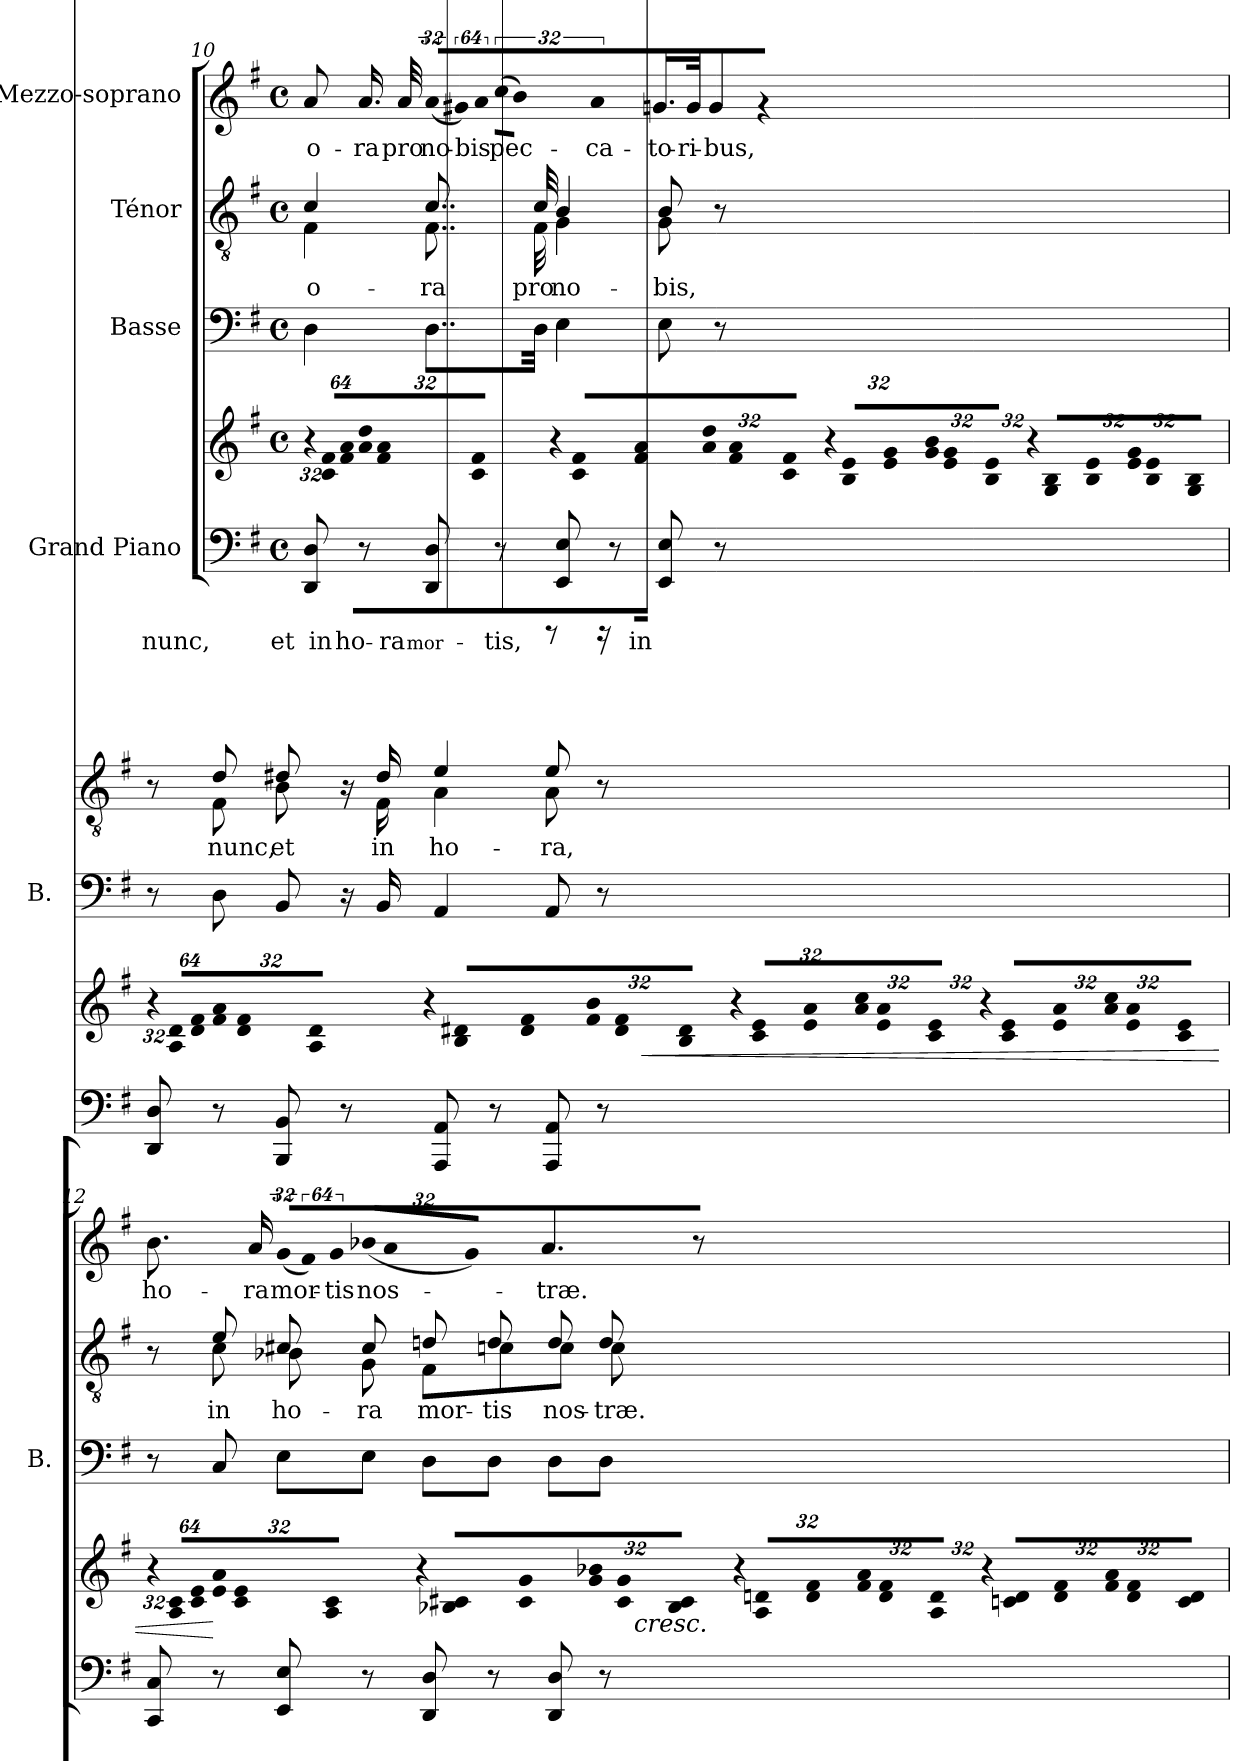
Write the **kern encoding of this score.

**kern	**kern	**dynam	**kern	**kern	**text	**kern	**text
*part4	*part4	*part4	*part3	*part2	*part2	*part1	*part1
*staff5	*staff4	*staff4/5	*staff3	*staff2	*staff2	*staff1	*staff1
*I"Grand Piano	*	*	*I"Basse	*I"Ténor	*	*I"Mezzo-soprano	*
*	*	*	*I'B.	*	*	*	*
*clefF4	*clefG2	*	*clefF4	*clefGv2	*	*clefG2	*
*	*	*	*	*ITrd7c12	*	*	*
*k[f#]	*k[f#]	*	*k[f#]	*k[f#]	*	*k[f#]	*
*G:	*G:	*	*G:	*G:	*	*G:	*
*M4/4	*M4/4	*	*M4/4	*M4/4	*	*M4/4	*
*met(c)	*met(c)	*	*met(c)	*met(c)	*	*met(c)	*
*	*Xbrackettup	*	*	*	*	*	*
=10	=10	=10	=10	=10	=10	=10	=10
!	!LO:N:vis=16	!	!	!	!	!	!
!	!	!	!	!	!LO:LY:b:color=#000000	!	!
*	*	*	*	*^	*	*	*
!	!	!	!	!	!	!	!	!LO:LY:b:color=#000000
8DDi/ 8Di	512%21r	.	4Di\	4Ci/	4FF#i\	o-	8ai/	o-
!	!LO:N:vis=16	!	!	!	!	!	!	!
.	1024%43ci/ 1024%43f#iLL	.	.	.	.	.	.	.
!	!LO:N:vis=16	!	!	!	!	!	!	!
.	1024%43f#i/ 1024%43ai	.	.	.	.	.	.	.
!	!LO:N:vis=16	!	!	!	!	!	!	!
!	!	!	!	!	!	!	!	!LO:LY:b:color=#000000
8r	512%21ai/ 512%21ddi	.	.	.	.	.	16.ai/	-ra
!	!LO:N:vis=16	!	!	!	!	!	!	!
.	1024%43f#i/ 1024%43ai	.	.	.	.	.	.	.
!	!LO:N:vis=16	!	!	!	!	!	!	!
.	1024%43ci/ 1024%43f#iJJ	.	.	.	.	.	.	.
!	!	!	!	!	!	!	!	!LO:LY:b:color=#000000
.	.	.	.	.	.	.	32ai/	pro
!	!LO:N:vis=16	!	!	!	!	!	!	!
!	!	!	!	!	!	!LO:LY:b:color=#000000	!LO:N:vis=16	!
!	!	!	!	!	!	!	!	!LO:LY:b:color=#000000
8DDi/ 8Di	512%21r	.	8..Di\L	8..Ci/	8..FF#i\	-ra	(512%21ai/LL	no-
!	!LO:N:vis=16	!	!	!	!	!	!LO:N:vis=16	!
.	1024%43ci/ 1024%43f#iLL	.	.	.	.	.	1024%43g#Xi/JJ)	.
!	!LO:N:vis=16	!	!	!	!	!	!LO:N:vis=16	!
!	!	!	!	!	!	!	!	!LO:LY:b:color=#000000
.	1024%43f#i/ 1024%43ai	.	.	.	.	.	1024%43ai/	-bis
!	!LO:N:vis=16	!	!	!	!	!	!LO:N:vis=16	!
!	!	!	!	!	!	!	!	!LO:LY:b:color=#000000
8r	512%21ai/ 512%21ddi	.	.	.	.	.	(512%21cci\LL	pec-
!	!LO:N:vis=16	!	!	!	!	!	!LO:N:vis=16	!
.	1024%43f#i/ 1024%43ai	.	.	.	.	.	1024%43bi\JJ)	.
!	!LO:N:vis=16	!	!	!	!	!	!LO:N:vis=16	!
!	!	!	!	!	!	!	!	!LO:LY:b:color=#000000
.	1024%43ci/ 1024%43f#iJJ	.	.	.	.	.	1024%43ai/	-ca-
!	!	!	!	!	!	!LO:LY:b:color=#000000	!	!
.	.	.	32Di\Jkk	32Ci/	32FF#i\	pro	.	.
!	!LO:N:vis=16	!	!	!	!	!	!	!
!	!	!	!	!	!	!LO:LY:b:color=#000000	!	!
!	!	!	!	!	!	!	!	!LO:LY:b:color=#000000
8EEi/ 8Ei	512%21r	.	4Ei\	4BBi/	4GGi\	no-	16.gni/	-to-
!	!LO:N:vis=16	!	!	!	!	!	!	!
.	1024%43Bi/ 1024%43eiLL	.	.	.	.	.	.	.
!	!LO:N:vis=16	!	!	!	!	!	!	!
.	1024%43ei/ 1024%43gi	.	.	.	.	.	.	.
!	!	!	!	!	!	!	!	!LO:LY:b:color=#000000
.	.	.	.	.	.	.	32gi/	-ri-
!	!LO:N:vis=16	!	!	!	!	!	!	!
!	!	!	!	!	!	!	!	!LO:LY:b:color=#000000
8r	512%21gi/ 512%21bi	.	.	.	.	.	8gi/	-bus,
!	!LO:N:vis=16	!	!	!	!	!	!	!
.	1024%43ei/ 1024%43gi	.	.	.	.	.	.	.
!	!LO:N:vis=16	!	!	!	!	!	!	!
.	1024%43Bi/ 1024%43eiJJ	.	.	.	.	.	.	.
!	!LO:N:vis=16	!	!	!	!	!	!	!
!	!	!	!	!	!	!LO:LY:b:color=#000000	!	!
8EEi/ 8Ei	512%21r	.	8Ei\	8BBi/	8GGi\	-bis,	4r	.
!	!LO:N:vis=16	!	!	!	!	!	!	!
.	1024%43Gi/ 1024%43BiLL	.	.	.	.	.	.	.
!	!LO:N:vis=16	!	!	!	!	!	!	!
.	1024%43Bi/ 1024%43ei	.	.	.	.	.	.	.
!	!LO:N:vis=16	!	!	!	!	!	!	!
8r	512%21ei/ 512%21gi	.	8r	8r	8ryy	.	.	.
!	!LO:N:vis=16	!	!	!	!	!	!	!
.	1024%43Bi/ 1024%43ei	.	.	.	.	.	.	.
!	!LO:N:vis=16	!	!	!	!	!	!	!
.	1024%43Gi/ 1024%43BiJJ	.	.	.	.	.	.	.
!!LO:LB:g=z
=11	=11	=11	=11	=11	=11	=11	=11	=11
!	!LO:N:vis=16	!	!	!	!	!	!	!
!	!	!	!	!	!	!	!	!LO:LY:b:color=#000000
8DDi/ 8Di	512%21r	.	8r	8r	8ryy	.	4ai/	nunc,
!	!LO:N:vis=16	!	!	!	!	!	!	!
.	1024%43Ai/ 1024%43diLL	.	.	.	.	.	.	.
!	!LO:N:vis=16	!	!	!	!	!	!	!
.	1024%43di/ 1024%43f#i	.	.	.	.	.	.	.
!	!LO:N:vis=16	!	!	!	!	!	!	!
!	!	!	!	!	!	!LO:LY:b:color=#000000	!	!
8r	512%21f#i/ 512%21ai	[	8Di\	8Di/	8FF#i\	nunc,	.	.
!	!LO:N:vis=16	!	!	!	!	!	!	!
.	1024%43di/ 1024%43f#i	.	.	.	.	.	.	.
!	!LO:N:vis=16	!	!	!	!	!	!	!
.	1024%43Ai/ 1024%43diJJ	.	.	.	.	.	.	.
!	!LO:N:vis=16	!	!	!	!	!	!	!
!	!	!	!	!	!	!LO:LY:b:color=#000000	!	!
!	!	!	!	!	!	!	!	!LO:LY:b:color=#000000
8BBBi/ 8BBi	512%21r	]	8BBi/	8D#Xi/	8BBi\	et	16.bi\	et
!	!LO:N:vis=16	!	!	!	!	!	!	!
.	1024%43Bi/ 1024%43d#XiLL	.	.	.	.	.	.	.
!	!LO:N:vis=16	!	!	!	!	!	!	!
.	1024%43d#i/ 1024%43f#i	.	.	.	.	.	.	.
!	!	!	!	!	!	!	!	!LO:LY:b:color=#000000
.	.	.	.	.	.	.	32bi\	in
!	!LO:N:vis=16	!	!	!	!	!	!LO:N:vis=16	!
!	!	!	!	!	!	!	!	!LO:LY:b:color=#000000
8r	512%21f#i/ 512%21bi	.	16r	16r	16ryy	.	(512%21bmi/LL	ho-
!	!LO:N:vis=16	!	!	!	!	!	!LO:N:vis=16	!
.	1024%43d#i/ 1024%43f#i	.	.	.	.	.	1024%43ai/JJ)	.
!	!	!	!	!	!	!LO:LY:b:color=#000000	!	!
.	.	.	16BBi/	16D#i/	16FF#i\	in	.	.
!	!LO:N:vis=16	!	!	!	!	!	!LO:N:vis=16	!
!	!	!	!	!	!	!	!	!LO:LY:b:color=#000000
.	1024%43Bi/ 1024%43d#iJJ	.	.	.	.	.	1024%43bi\	-ra
!	!	!	!	!	!	!	!	!LO:LY:b:color=#000000
.	.	.	.	.	.	.	(8qddi/	mor-
!	!LO:N:vis=16	!	!	!	!	!	!	!
!	!	!	!	!	!	!LO:LY:b:color=#000000	!	!
8AAAi/ 8AAi	512%21r	.	4AAi/	4Ei/	4AAi\	ho-	8cci\)	.
!	!LO:N:vis=16	!	!	!	!	!	!	!
.	1024%43ci/ 1024%43eiLL	.	.	.	.	.	.	.
!	!LO:N:vis=16	!	!	!	!	!	!	!
.	1024%43ei/ 1024%43ai	.	.	.	.	.	.	.
!	!LO:N:vis=16	!	!	!	!	!	!	!
!	!	!	!	!	!	!	!	!LO:LY:b:color=#000000
8r	512%21ai/ 512%21cci	.	.	.	.	.	8cci\	-tis,
!	!LO:N:vis=16	!	!	!	!	!	!	!
.	1024%43ei/ 1024%43ai	.	.	.	.	.	.	.
!	!LO:N:vis=16	!	!	!	!	!	!	!
.	1024%43ci/ 1024%43eiJJ	.	.	.	.	.	.	.
!	!LO:N:vis=16	!	!	!	!	!	!	!
!	!	!	!	!	!	!LO:LY:b:color=#000000	!	!
8AAAi/ 8AAi	512%21r	.	8AAi/	8Ei/	8AAi\	-ra,	8r	.
!	!LO:N:vis=16	!	!	!	!	!	!	!
.	1024%43ci/ 1024%43eiLL	.	.	.	.	.	.	.
!	!LO:N:vis=16	!	!	!	!	!	!	!
.	1024%43ei/ 1024%43ai	.	.	.	.	.	.	.
!	!LO:N:vis=16	!	!	!	!	!	!	!
8r	512%21ai/ 512%21cci	.	8r	8r	8ryy	.	16r	.
!	!LO:N:vis=16	!	!	!	!	!	!	!
.	1024%43ei/ 1024%43ai	.	.	.	.	.	.	.
!	!	!	!	!	!	!	!	!LO:LY:b:color=#000000
.	.	.	.	.	.	.	16ei/	in
!	!LO:N:vis=16	!LO:HP:b	!	!	!	!	!	!
!	!	!LO:HP:n=1:b	!	!	!	!	!	!
.	1024%43ci/ 1024%43eiJJ	< >	.	.	.	.	.	.
=12	=12	=12	=12	=12	=12	=12	=12	=12
!	!LO:N:vis=16	!	!	!	!	!	!	!
!	!	!	!	!	!	!	!	!LO:LY:b:color=#000000
8CCi/ 8Ci	512%21r	.	8r	8r	8ryy	.	8.bi\	ho-
!	!LO:N:vis=16	!	!	!	!	!	!	!
.	1024%43Ai/ 1024%43ciLL	.	.	.	.	.	.	.
!	!LO:N:vis=16	!	!	!	!	!	!	!
.	1024%43ci/ 1024%43ei	.	.	.	.	.	.	.
!	!LO:N:vis=16	!	!	!	!	!	!	!
!	!	!	!	!	!	!LO:LY:b:color=#000000	!	!
8r	512%21ei/ 512%21ai	[	8Ci/	8Ei/	8Ci\	in	.	.
!	!LO:N:vis=16	!	!	!	!	!	!	!
.	1024%43ci/ 1024%43ei	.	.	.	.	.	.	.
!	!	!	!	!	!	!	!	!LO:LY:b:color=#000000
.	.	.	.	.	.	.	16ai/	-ra
!	!LO:N:vis=16	!	!	!	!	!	!	!
.	1024%43Ai/ 1024%43ciJJ	.	.	.	.	.	.	.
!	!LO:N:vis=16	!	!	!	!	!	!	!
!	!	!	!	!	!	!LO:LY:b:color=#000000	!LO:N:vis=16	!
!	!	!	!	!	!	!	!	!LO:LY:b:color=#000000
8EEi/ 8Ei	512%21r	]	8Ei\L	8C#Xi/	8BB-Xi\	ho-	(512%21gi/LL	mor-
!	!LO:N:vis=16	!	!	!	!	!	!LO:N:vis=16	!
.	1024%43B-Xi/ 1024%43c#XiLL	.	.	.	.	.	1024%43f#i/JJ)	.
!	!LO:N:vis=16	!	!	!	!	!	!LO:N:vis=16	!
!	!	!	!	!	!	!	!	!LO:LY:b:color=#000000
.	1024%43c#i/ 1024%43gi	.	.	.	.	.	1024%43gi/	-tis
!	!LO:N:vis=16	!	!	!	!	!	!	!
!	!	!	!	!	!	!LO:LY:b:color=#000000	!LO:N:vis=16	!
!	!	!	!	!	!	!	!	!LO:LY:b:color=#000000
8r	512%21gi/ 512%21b-Xi	.	8Ei\J	8C#i/	8GGi\	-ra	(512%21b-Xi/LL	nos-
!	!LO:N:vis=16	!	!	!	!	!	!LO:N:vis=16	!
.	1024%43c#i/ 1024%43gi	.	.	.	.	.	1024%43ai/	.
!	!LO:N:vis=16	!	!	!	!	!	!LO:N:vis=16	!
.	1024%43B-i/ 1024%43c#iJJ	.	.	.	.	.	1024%43gi/JJ)	.
!	!LO:N:vis=16	!	!	!	!	!	!	!
!	!	!	!	!	!	!LO:LY:b:color=#000000	!	!
!	!	!	!	!	!	!	!	!LO:LY:b:color=#000000
8DDi/ 8Di	512%21r	.	8Di\L	8Dni/	8FF#i\L	mor-	4.ai/	-træ.
!	!LO:N:vis=16	!	!	!	!	!	!	!
.	1024%43Ai/ 1024%43dniLL	.	.	.	.	.	.	.
!	!LO:N:vis=16	!	!	!	!	!	!	!
.	1024%43di/ 1024%43f#i	.	.	.	.	.	.	.
!	!LO:N:vis=16	!	!	!	!	!	!	!
!	!	!	!	!	!	!LO:LY:b:color=#000000	!	!
8r	512%21f#i/ 512%21ai	.	8Di\J	8Di/	8Cni\	-tis	.	.
!	!LO:N:vis=16	!	!	!	!	!	!	!
.	1024%43di/ 1024%43f#i	.	.	.	.	.	.	.
!	!LO:N:vis=16	!	!	!	!	!	!	!
.	1024%43Ai/ 1024%43diJJ	.	.	.	.	.	.	.
!	!LO:N:vis=16	!	!	!	!	!	!	!
!	!	!	!	!	!	!LO:LY:b:color=#000000	!	!
8DDi/ 8Di	512%21r	.	8Di\L	8Di/	8Ci\J	nos-	.	.
!	!LO:N:vis=16	!	!	!	!	!	!	!
.	1024%43cni/ 1024%43diLL	.	.	.	.	.	.	.
!	!LO:N:vis=16	!	!	!	!	!	!	!
.	1024%43di/ 1024%43f#i	.	.	.	.	.	.	.
!	!LO:N:vis=16	!	!	!	!	!	!	!
!	!	!	!	!	!	!LO:LY:b:color=#000000	!	!
8r	512%21f#i/ 512%21ai	.	8Di\J	8Di/	8Ci\	-træ.	8r	.
!	!LO:N:vis=16	!	!	!	!	!	!	!
.	1024%43di/ 1024%43f#i	.	.	.	.	.	.	.
!	!LO:N:vis=16	!LO:HP:b	!	!	!	!	!	!
!	!	!LO:HP:n=1:b	!	!	!	!	!	!
.	1024%43ci/ 1024%43diJJ	< >	.	.	.	.	.	.
*	*	*	*	*v	*v	*	*	*
=	=	=	=	=	=	=	=
*-	*-	*-	*-	*-	*-	*-	*-
